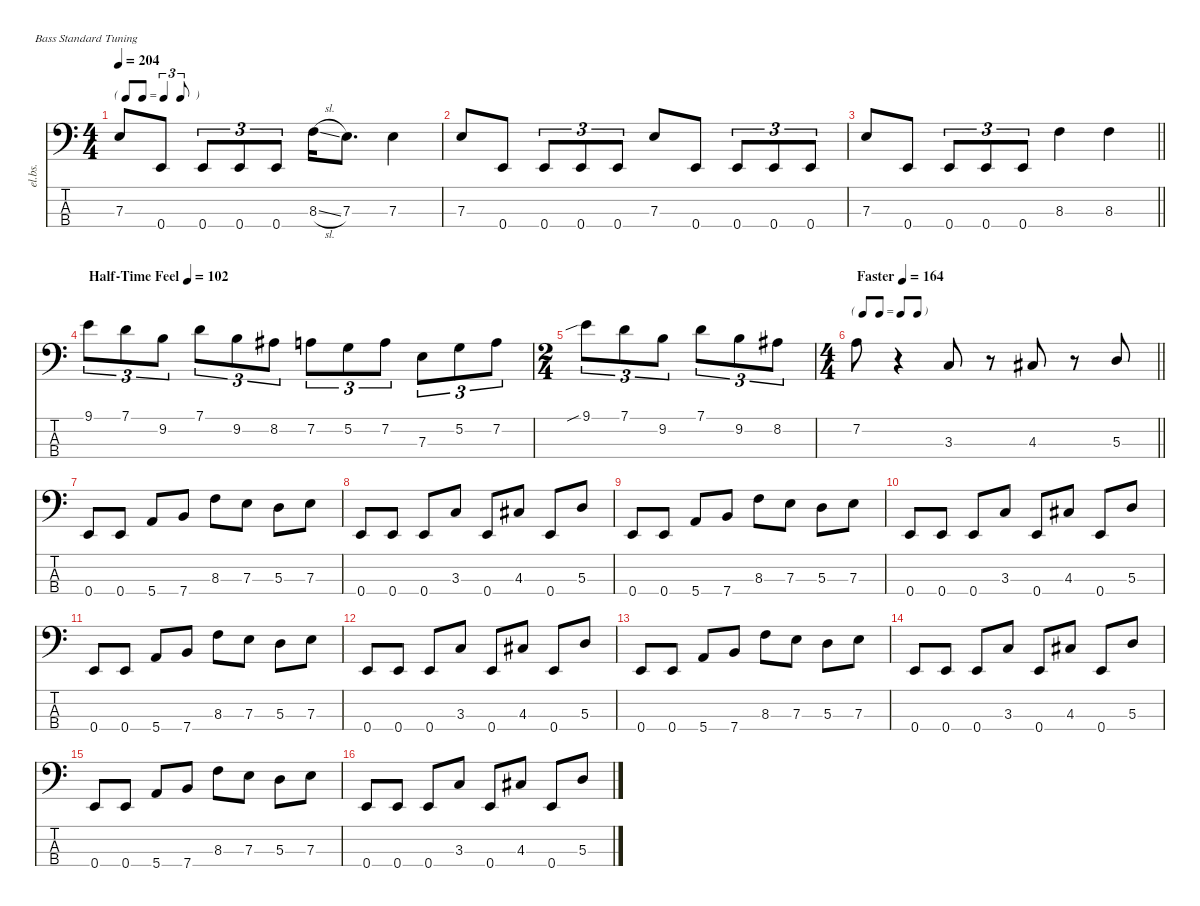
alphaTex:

\defaultSystemsLayout 4
\hideDynamics
\bracketExtendMode nobrackets
\otherSystemsTrackNameOrientation horizontal
\track ("Cliff Burton" "el.bs.") {defaultSystemsLayout 8 instrument electricbassfinger}
\staff {score tabs}
\tuning (G2 D2 A1 E1)
\ts (4 4)
\tf triplet8th
\tempo 204
\clef f4
\ks aminor
7.3.8{dy f beam Up} 0.4.8{beam Up} 0.4.8{tu (3 2) beam Up} 0.4.8{tu (3 2) beam Up} 0.4.8{tu (3 2) beam Up} 8.3{sl}.16{beam Down} 7.3.8{d beam Down} 7.3.4{beam Down} |
7.3.8{beam Up} 0.4.8{beam Up} 0.4.8{tu (3 2) beam Up} 0.4.8{tu (3 2) beam Up} 0.4.8{tu (3 2) beam Up} 7.3.8{beam Up} 0.4.8{beam Up} 0.4.8{tu (3 2) beam Up} 0.4.8{tu (3 2) beam Up} 0.4.8{tu (3 2) beam Up} |
\barLineRight lightlight
7.3.8{beam Up} 0.4.8{beam Up} 0.4.8{tu (3 2) beam Up} 0.4.8{tu (3 2) beam Up} 0.4.8{tu (3 2) beam Up} 8.3.4{beam Down} 8.3.4{beam Down} |
\tempo (102 "Half-Time Feel")
9.1.8{tu (3 2) beam Down} 7.1.8{tu (3 2) beam Down} 9.2.8{tu (3 2) beam Down} 7.1.8{tu (3 2) beam Down} 9.2.8{tu (3 2) beam Down} 8.2{acc #}.8{tu (3 2) beam Down} 7.2.8{tu (3 2) beam Down} 5.2.8{tu (3 2) beam Down} 7.2.8{tu (3 2) beam Down} 7.3.8{tu (3 2) beam Down} 5.2.8{tu (3 2) beam Down} 7.2.8{tu (3 2) beam Down} |
\ts (2 4)
\beaming (8 2 2)
9.1{sib}.8{tu (3 2) beam Down} 7.1.8{tu (3 2) beam Down} 9.2.8{tu (3 2) beam Down} 7.1.8{tu (3 2) beam Down} 9.2.8{tu (3 2) beam Down} 8.2{acc #}.8{tu (3 2) beam Down} |
\ts (4 4)
\beaming (8 2 2 2 2)
\tf none
\tempo (164 "Faster")
\barLineRight lightlight
7.2.8{beam Down} r.4{beam Down} 3.3.8{beam Up} r.8{beam Up} 4.3{acc #}.8{beam Up} r.8{beam Up} 5.3.8{beam Up} |
0.4.8{beam Up} 0.4.8{beam Up} 5.4.8{beam Up} 7.4.8{beam Up} 8.3.8{beam Down} 7.3.8{beam Down} 5.3.8{beam Down} 7.3.8{beam Down} |
0.4.8{beam Up} 0.4.8{beam Up} 0.4.8{beam Up} 3.3.8{beam Up} 0.4.8{beam Up} 4.3{acc #}.8{beam Up} 0.4.8{beam Up} 5.3.8{beam Up} |
0.4.8{beam Up} 0.4.8{beam Up} 5.4.8{beam Up} 7.4.8{beam Up} 8.3.8{beam Down} 7.3.8{beam Down} 5.3.8{beam Down} 7.3.8{beam Down} |
0.4.8{beam Up} 0.4.8{beam Up} 0.4.8{beam Up} 3.3.8{beam Up} 0.4.8{beam Up} 4.3{acc #}.8{beam Up} 0.4.8{beam Up} 5.3.8{beam Up} |
0.4.8{beam Up} 0.4.8{beam Up} 5.4.8{beam Up} 7.4.8{beam Up} 8.3.8{beam Down} 7.3.8{beam Down} 5.3.8{beam Down} 7.3.8{beam Down} |
0.4.8{beam Up} 0.4.8{beam Up} 0.4.8{beam Up} 3.3.8{beam Up} 0.4.8{beam Up} 4.3{acc #}.8{beam Up} 0.4.8{beam Up} 5.3.8{beam Up} |
0.4.8{beam Up} 0.4.8{beam Up} 5.4.8{beam Up} 7.4.8{beam Up} 8.3.8{beam Down} 7.3.8{beam Down} 5.3.8{beam Down} 7.3.8{beam Down} |
0.4.8{beam Up} 0.4.8{beam Up} 0.4.8{beam Up} 3.3.8{beam Up} 0.4.8{beam Up} 4.3{acc #}.8{beam Up} 0.4.8{beam Up} 5.3.8{beam Up} |
0.4.8{beam Up} 0.4.8{beam Up} 5.4.8{beam Up} 7.4.8{beam Up} 8.3.8{beam Down} 7.3.8{beam Down} 5.3.8{beam Down} 7.3.8{beam Down} |
0.4.8{beam Up} 0.4.8{beam Up} 0.4.8{beam Up} 3.3.8{beam Up} 0.4.8{beam Up} 4.3{acc #}.8{beam Up} 0.4.8{beam Up} 5.3.8{beam Up}
